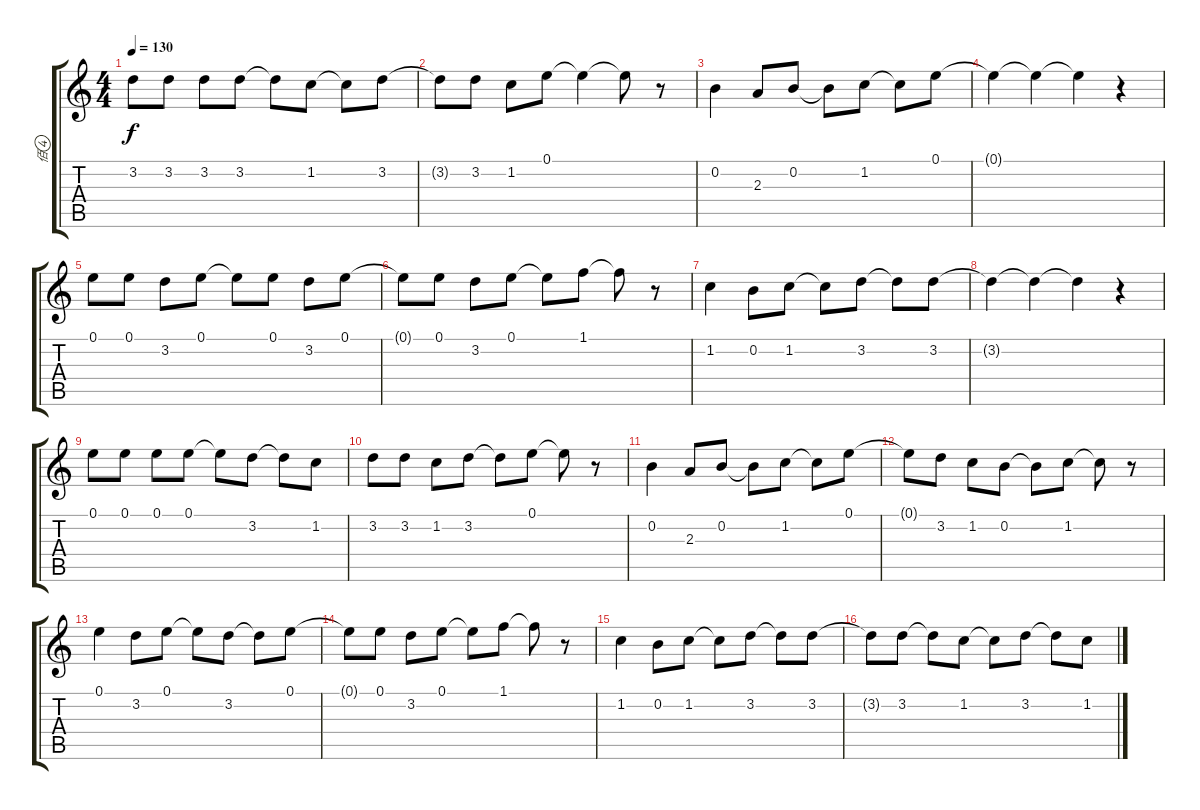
\track ("佰" "佰") {instrument panflute}
\staff {score tabs}
\tuning (E5 B4 G4 D4 A3 E3) {hide}
\ts (4 4)
\tempo 130
\clef g2
\ks c
3.2.8{dy f} 3.2.8 3.2.8 3.2.8 3.2{t}.8 1.2.8 1.2{t}.8 3.2.8 |
3.2{t}.8 3.2.8 1.2.8 0.1.8 0.1{t}.4 0.1{t}.8 r.8 |
0.2.4 2.3.8 0.2.8 0.2{t}.8 1.2.8 1.2{t}.8 0.1.8 |
0.1{t}.4 0.1{t}.4 0.1{t}.4 r.4 |
0.1.8 0.1.8 3.2.8 0.1.8 0.1{t}.8 0.1.8 3.2.8 0.1.8 |
0.1{t}.8 0.1.8 3.2.8 0.1.8 0.1{t}.8 1.1.8 1.1{t}.8 r.8 |
1.2.4 0.2.8 1.2.8 1.2{t}.8 3.2.8 3.2{t}.8 3.2.8 |
3.2{t}.4 3.2{t}.4 3.2{t}.4 r.4 |
0.1.8 0.1.8 0.1.8 0.1.8 0.1{t}.8 3.2.8 3.2{t}.8 1.2.8 |
3.2.8 3.2.8 1.2.8 3.2.8 3.2{t}.8 0.1.8 0.1{t}.8 r.8 |
0.2.4 2.3.8 0.2.8 0.2{t}.8 1.2.8 1.2{t}.8 0.1.8 |
0.1{t}.8 3.2.8 1.2.8 0.2.8 0.2{t}.8 1.2.8 1.2{t}.8 r.8 |
0.1.4 3.2.8 0.1.8 0.1{t}.8 3.2.8 3.2{t}.8 0.1.8 |
0.1{t}.8 0.1.8 3.2.8 0.1.8 0.1{t}.8 1.1.8 1.1{t}.8 r.8 |
1.2.4 0.2.8 1.2.8 1.2{t}.8 3.2.8 3.2{t}.8 3.2.8 |
3.2{t}.8 3.2.8 3.2{t}.8 1.2.8 1.2{t}.8 3.2.8 3.2{t}.8 1.2.8
